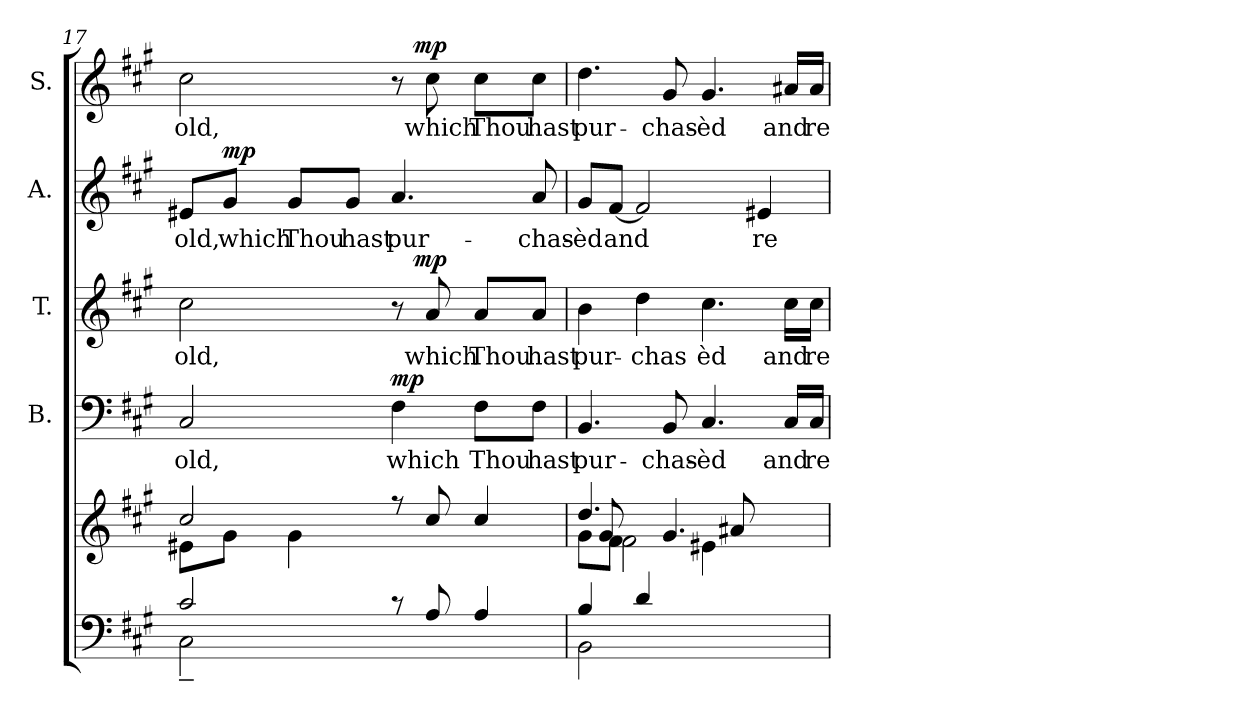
**kern	**kern	**kern	**text	**dynam	**kern	**text	**dynam	**kern	**text	**dynam	**kern	**text	**dynam
*part5	*part5	*part4	*part4	*part4	*part3	*part3	*part3	*part2	*part2	*part2	*part1	*part1	*part1
*staff6	*staff5	*staff4	*staff4	*staff4	*staff3	*staff3	*staff3	*staff2	*staff2	*staff2	*staff1	*staff1	*staff1
*	*	*I"B.	*	*	*I"T.	*	*	*I"A.	*	*	*I"S.	*	*
*clefF4	*clefG2	*clefF4	*	*	*clefG2	*	*	*clefG2	*	*	*clefG2	*	*
*k[f#c#g#]	*k[f#c#g#]	*k[f#c#g#]	*	*	*k[f#c#g#]	*	*	*k[f#c#g#]	*	*	*k[f#c#g#]	*	*
*A:	*A:	*A:	*	*	*A:	*	*	*A:	*	*	*A:	*	*
=17	=17	=17	=17	=17	=17	=17	=17	=17	=17	=17	=17	=17	=17
*^	*^	*	*	*	*	*	*	*	*	*	*	*	*
!	!	!	!	!	!LO:LY:b	!	!	!LO:LY:b	!	!	!LO:LY:b	!	!	!LO:LY:b	!
*	*	*	*	*	*	*	*^	*	*	*	*	*	*^	*	*
2c#/	2C#~<\	2cc#/	8e#X\L	2C#/	old,	.	2cc#\	2ryy	old,	.	8e#X/L	old,	.	2cc#\	2ryy	old,	.
!	!	!	!	!	!	!	!	!	!	!	!	!LO:LY:b	!LO:DY:a	!	!	!	!
.	.	.	8g#\J	.	.	.	.	.	.	.	8g#/J	which	mp	.	.	.	.
!	!	!	!	!	!	!	!	!	!	!	!	!LO:LY:b	!	!	!	!	!
.	.	.	4g#\	.	.	.	.	.	.	.	8g#/L	Thou	.	.	.	.	.
!	!	!	!	!	!	!	!	!	!	!	!	!LO:LY:b	!	!	!	!	!
.	.	.	.	.	.	.	.	.	.	.	8g#/J	hast	.	.	.	.	.
!	!	!	!	!	!LO:LY:b	!LO:DY:a	!	!	!	!	!	!LO:LY:b	!	!	!	!	!
2ryy	8rB	2ryy	8ree	4F#\	which	mp	8r	16.ryy	.	.	4.a/	pur-	.	8r	16.ryy	.	.
!	!	!	!	!	!	!	!	!	!	!LO:DY:a	!	!	!	!	!	!	!LO:DY:a
.	.	.	.	.	.	.	.	4ryy	.	mp	.	.	.	.	4ryy	.	mp
!	!	!	!	!	!	!	!	!	!LO:LY:b	!	!	!	!	!	!	!LO:LY:b	!
.	8A/	.	8cc#/	.	.	.	8a/	.	which	.	.	.	.	8cc#\	.	which	.
!	!	!	!	!	!LO:LY:b	!	!	!	!LO:LY:b	!	!	!	!	!	!	!LO:LY:b	!
.	4A/	.	4cc#/	8F#\L	Thou	.	8a/L	.	Thou	.	.	.	.	8cc#\L	.	Thou	.
.	.	.	.	.	.	.	.	8ryy	.	.	.	.	.	.	8ryy	.	.
!	!	!	!	!	!LO:LY:b	!	!	!	!LO:LY:b	!	!	!LO:LY:b	!	!	!	!LO:LY:b	!
.	.	.	.	8F#\J	hast	.	8a/J	.	hast	.	8a/	-chas-	.	8cc#\J	.	hast	.
.	.	.	.	.	.	.	.	32ryy	.	.	.	.	.	.	32ryy	.	.
=18	=18	=18	=18	=18	=18	=18	=18	=18	=18	=18	=18	=18	=18	=18	=18	=18	=18
*	*	*^	*^	*	*	*	*	*	*	*	*	*	*	*	*	*	*
!	!	!	!	!	!	!	!LO:LY:b	!	!	!	!LO:LY:b	!	!	!LO:LY:b	!	!	!	!LO:LY:b	!
*	*	*	*	*	*	*	*	*	*v	*v	*	*	*	*	*	*v	*v	*	*
2BB\	4B/	8g#\L	4.dd/	8ryy	8ryy	4.BB/	pur-	.	4b\	pur-	.	8g#/L	-èd	.	4.dd\	pur-	.
!	!	!	!	!	!	!	!	!	!	!	!	!	!LO:LY:b	!	!	!	!
.	.	8f#\J	.	2f#\	8g#/	.	.	.	.	.	.	[<8f#/J	and	.	.	.	.
!	!	!	!	!	!	!	!	!	!	!LO:LY:b	!	!	!	!	!	!	!
.	4d/	4ryy	.	.	8ryy	.	.	.	4dd\	-chas	.	2f#/]	.	.	.	.	.
!	!	!	!	!	!	!	!LO:LY:b	!	!	!	!	!	!	!	!	!LO:LY:b	!
.	.	.	4ryy	.	4.g#/	8BB/	-chas-	.	.	.	.	.	.	.	8g#/	-chas-	.
!	!	!	!	!	!	!	!LO:LY:b	!	!	!LO:LY:b	!	!	!	!	!	!LO:LY:b	!
2ryy	2ryy	4e#X\	.	.	.	4.C#/	-èd	.	4.cc#\	èd	.	.	.	.	4.g#/	-èd	.
.	.	.	8a#X/	4ryy	.	.	.	.	.	.	.	.	.	.	.	.	.
!	!	!	!	!	!	!	!	!	!	!	!	!	!LO:LY:b	!	!	!	!
.	.	4ryy	4ryy	.	4ryy	.	.	.	.	.	.	4e#X/	re-	.	.	.	.
!	!	!	!	!	!	!	!LO:LY:b	!	!	!LO:LY:b	!	!	!	!	!	!LO:LY:b	!
.	.	.	.	8ryy	.	16C#/LL	and	.	16cc#\LL	and	.	.	.	.	16a#X/LL	and	.
!	!	!	!	!	!	!	!LO:LY:b	!	!	!LO:LY:b	!	!	!	!	!	!LO:LY:b	!
.	.	.	.	.	.	16C#/JJ	re-	.	16cc#\JJ	re	.	.	.	.	16a#/JJ	re-	.
*v	*v	*	*	*	*	*	*	*	*	*	*	*	*	*	*	*	*
*	*v	*v	*v	*v	*	*	*	*	*	*	*	*	*	*	*	*
=	=	=	=	=	=	=	=	=	=	=	=	=	=
*-	*-	*-	*-	*-	*-	*-	*-	*-	*-	*-	*-	*-	*-
